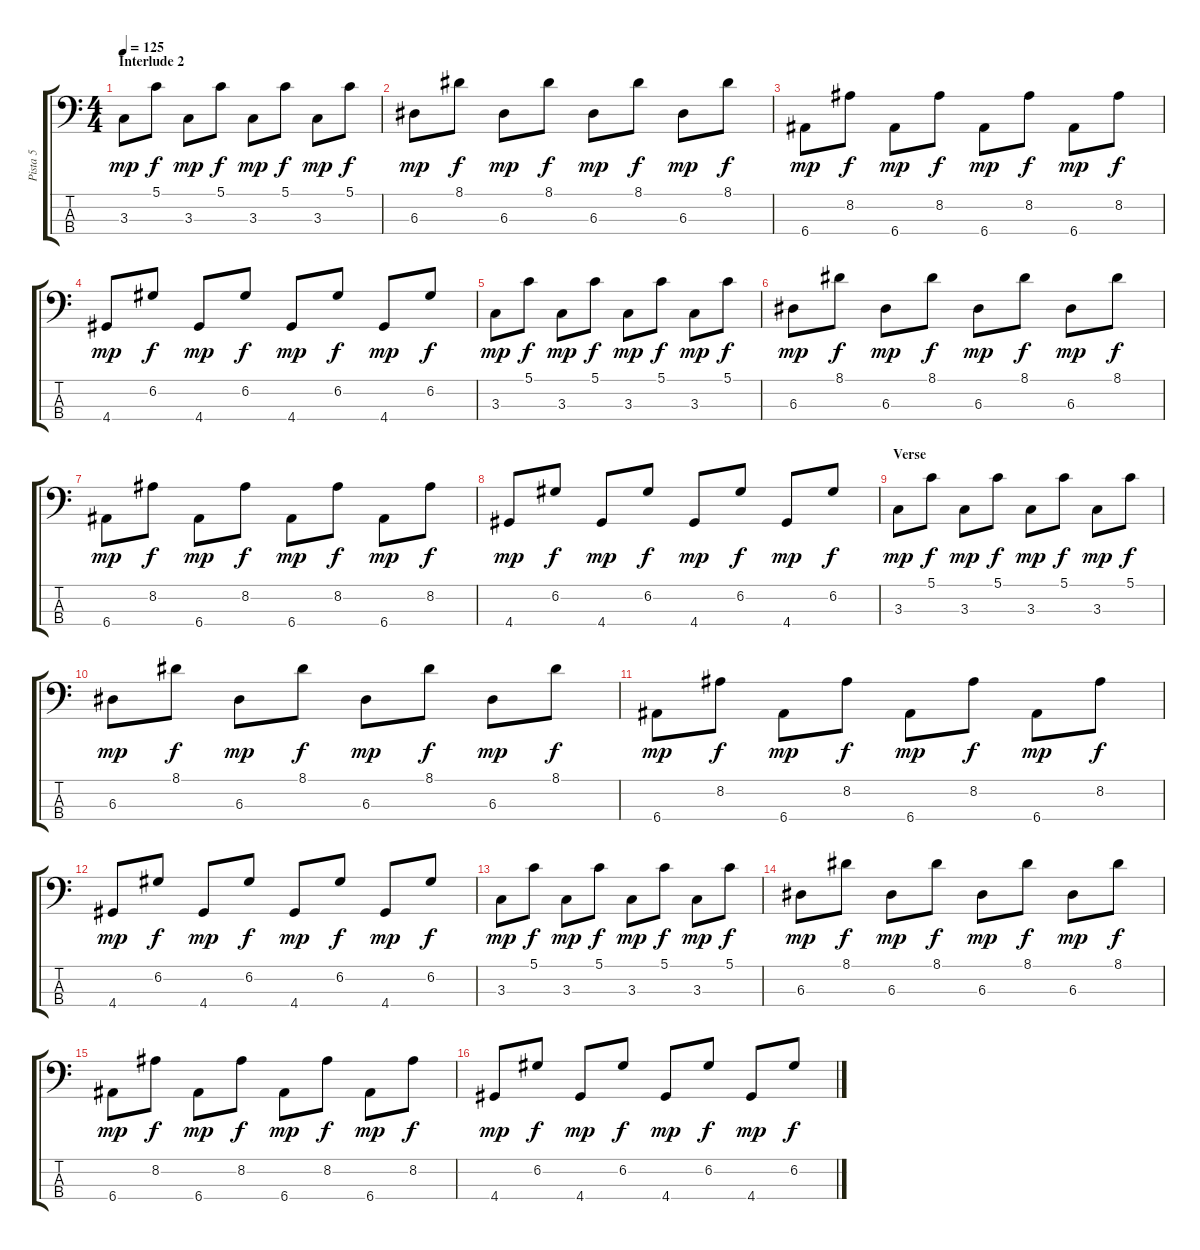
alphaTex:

\track ("Pista 5" "Pista 5") {instrument fretlessbass}
\staff {score tabs}
\tuning (G2 D2 A1 E1) {hide}
\ts (4 4)
\section ("" "Interlude 2")
\tempo 125
\clef f4
\ks c
3.3.8{dy mp} 5.1.8{dy f} 3.3.8{dy mp} 5.1.8{dy f} 3.3.8{dy mp} 5.1.8{dy f} 3.3.8{dy mp} 5.1.8{dy f} |
6.3.8{dy mp} 8.1.8{dy f} 6.3.8{dy mp} 8.1.8{dy f} 6.3.8{dy mp} 8.1.8{dy f} 6.3.8{dy mp} 8.1.8{dy f} |
6.4.8{dy mp} 8.2.8{dy f} 6.4.8{dy mp} 8.2.8{dy f} 6.4.8{dy mp} 8.2.8{dy f} 6.4.8{dy mp} 8.2.8{dy f} |
4.4.8{dy mp} 6.2.8{dy f} 4.4.8{dy mp} 6.2.8{dy f} 4.4.8{dy mp} 6.2.8{dy f} 4.4.8{dy mp} 6.2.8{dy f} |
3.3.8{dy mp} 5.1.8{dy f} 3.3.8{dy mp} 5.1.8{dy f} 3.3.8{dy mp} 5.1.8{dy f} 3.3.8{dy mp} 5.1.8{dy f} |
6.3.8{dy mp} 8.1.8{dy f} 6.3.8{dy mp} 8.1.8{dy f} 6.3.8{dy mp} 8.1.8{dy f} 6.3.8{dy mp} 8.1.8{dy f} |
6.4.8{dy mp} 8.2.8{dy f} 6.4.8{dy mp} 8.2.8{dy f} 6.4.8{dy mp} 8.2.8{dy f} 6.4.8{dy mp} 8.2.8{dy f} |
4.4.8{dy mp} 6.2.8{dy f} 4.4.8{dy mp} 6.2.8{dy f} 4.4.8{dy mp} 6.2.8{dy f} 4.4.8{dy mp} 6.2.8{dy f} |
\section ("" "Verse")
3.3.8{dy mp} 5.1.8{dy f} 3.3.8{dy mp} 5.1.8{dy f} 3.3.8{dy mp} 5.1.8{dy f} 3.3.8{dy mp} 5.1.8{dy f} |
6.3.8{dy mp} 8.1.8{dy f} 6.3.8{dy mp} 8.1.8{dy f} 6.3.8{dy mp} 8.1.8{dy f} 6.3.8{dy mp} 8.1.8{dy f} |
6.4.8{dy mp} 8.2.8{dy f} 6.4.8{dy mp} 8.2.8{dy f} 6.4.8{dy mp} 8.2.8{dy f} 6.4.8{dy mp} 8.2.8{dy f} |
4.4.8{dy mp} 6.2.8{dy f} 4.4.8{dy mp} 6.2.8{dy f} 4.4.8{dy mp} 6.2.8{dy f} 4.4.8{dy mp} 6.2.8{dy f} |
3.3.8{dy mp} 5.1.8{dy f} 3.3.8{dy mp} 5.1.8{dy f} 3.3.8{dy mp} 5.1.8{dy f} 3.3.8{dy mp} 5.1.8{dy f} |
6.3.8{dy mp} 8.1.8{dy f} 6.3.8{dy mp} 8.1.8{dy f} 6.3.8{dy mp} 8.1.8{dy f} 6.3.8{dy mp} 8.1.8{dy f} |
6.4.8{dy mp} 8.2.8{dy f} 6.4.8{dy mp} 8.2.8{dy f} 6.4.8{dy mp} 8.2.8{dy f} 6.4.8{dy mp} 8.2.8{dy f} |
4.4.8{dy mp} 6.2.8{dy f} 4.4.8{dy mp} 6.2.8{dy f} 4.4.8{dy mp} 6.2.8{dy f} 4.4.8{dy mp} 6.2.8{dy f}
